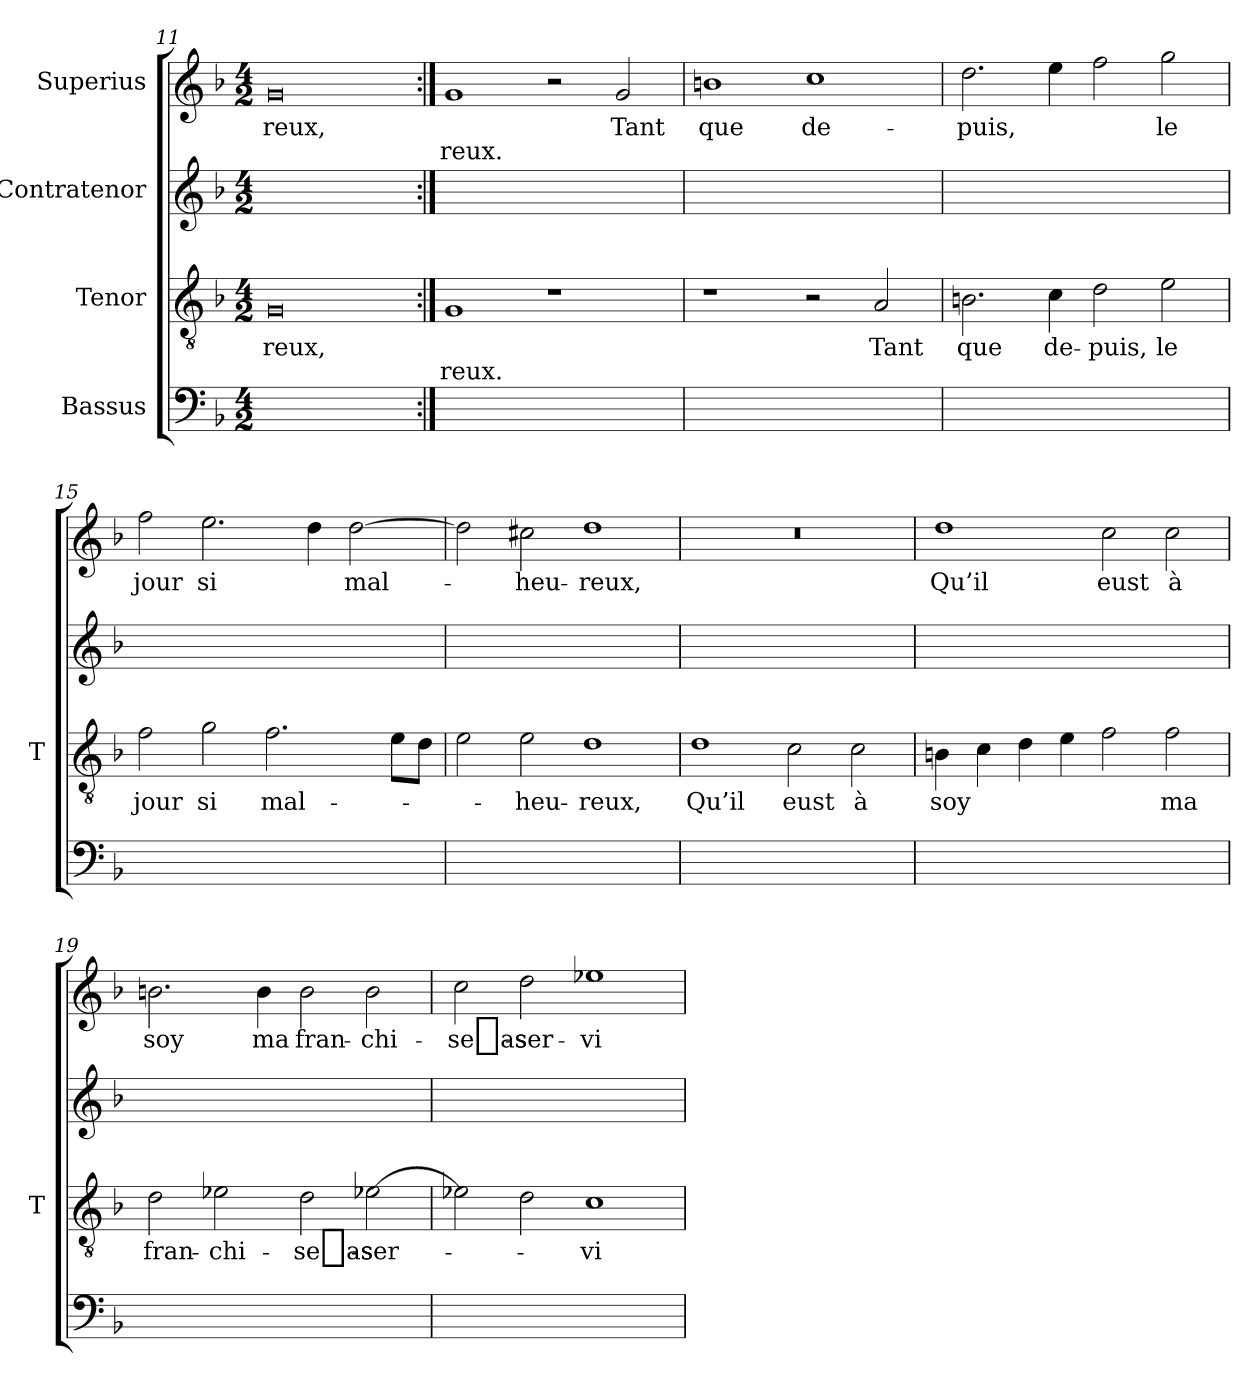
**kern	**kern	**text	**text	**kern	**kern	**text	**text
*part4	*part3	*part3	*part3	*part2	*part1	*part1	*part1
*staff4	*staff3	*staff3	*staff3	*staff2	*staff1	*staff1	*staff1
*I"Bassus	*I"Tenor	*	*	*I"Contratenor	*I"Superius	*	*
*	*I'T	*	*	*	*	*	*
*clefF4	*clefGv2	*	*	*clefG2	*clefG2	*	*
*k[b-]	*k[b-]	*	*	*k[b-]	*k[b-]	*	*
*M4/2	*M4/2	*	*	*M4/2	*M4/2	*	*
=11	=11	=11	=11	=11	=11	=11	=11
0ryy	0G	-reux,	.	0ryy	0g	-reux,	.
=12:|!	=12:|!	=12:|!	=12:|!	=12:|!	=12:|!	=12:|!	=12:|!
0ryy	1G	.	-reux.	0ryy	1g	.	-reux.
.	1r	.	.	.	2r	.	.
.	.	.	.	.	2g	-Tant	.
=13	=13	=13	=13	=13	=13	=13	=13
0ryy	1r	.	.	0ryy	1b	-que	.
.	2r	.	.	.	1cc	de-	.
.	2A	-Tant	.	.	.	.	.
=14	=14	=14	=14	=14	=14	=14	=14
0ryy	2.B	-que	.	0ryy	2.dd	-puis,	.
.	4c	de-	.	.	4ee	.	.
.	2d	-puis,	.	.	2ff	.	.
.	2e	-le	.	.	2gg	-le	.
=15	=15	=15	=15	=15	=15	=15	=15
0ryy	2f	-jour	.	0ryy	2ff	-jour	.
.	2g	-si	.	.	2.ee	-si	.
.	2.f	mal-	.	.	.	.	.
.	.	.	.	.	4dd	.	.
.	.	.	.	.	[2dd	mal-	.
.	8eL	.	.	.	.	.	.
.	8dJ	.	.	.	.	.	.
=16	=16	=16	=16	=16	=16	=16	=16
0ryy	2e	.	.	0ryy	2dd]	.	.
.	2e	heu-	.	.	2cc#X	heu-	.
.	1d	-reux,	.	.	1dd	-reux,	.
=17	=17	=17	=17	=17	=17	=17	=17
0ryy	1d	-Qu’il	.	0ryy	0r	.	.
.	2c	-eust	.	.	.	.	.
.	2c	-à	.	.	.	.	.
=18	=18	=18	=18	=18	=18	=18	=18
0ryy	4B	-soy	.	0ryy	1dd	-Qu’il	.
.	4c	.	.	.	.	.	.
.	4d	.	.	.	.	.	.
.	4e	.	.	.	.	.	.
.	2f	.	.	.	2cc	-eust	.
.	2f	-ma	.	.	2cc	-à	.
=19	=19	=19	=19	=19	=19	=19	=19
0ryy	2d	fran-	.	0ryy	2.b	-soy	.
.	2e-X	chi-	.	.	.	.	.
.	.	.	.	.	4b	-ma	.
.	2d	se_as-	.	.	2b	fran-	.
.	[2e-X	ser-	.	.	2b	chi-	.
=20	=20	=20	=20	=20	=20	=20	=20
0ryy	2e-X]	.	.	0ryy	2cc	se_as-	.
.	2d	.	.	.	2dd	ser-	.
.	1c	vi-	.	.	1ee-X	vi-	.
=	=	=	=	=	=	=	=
*-	*-	*-	*-	*-	*-	*-	*-
